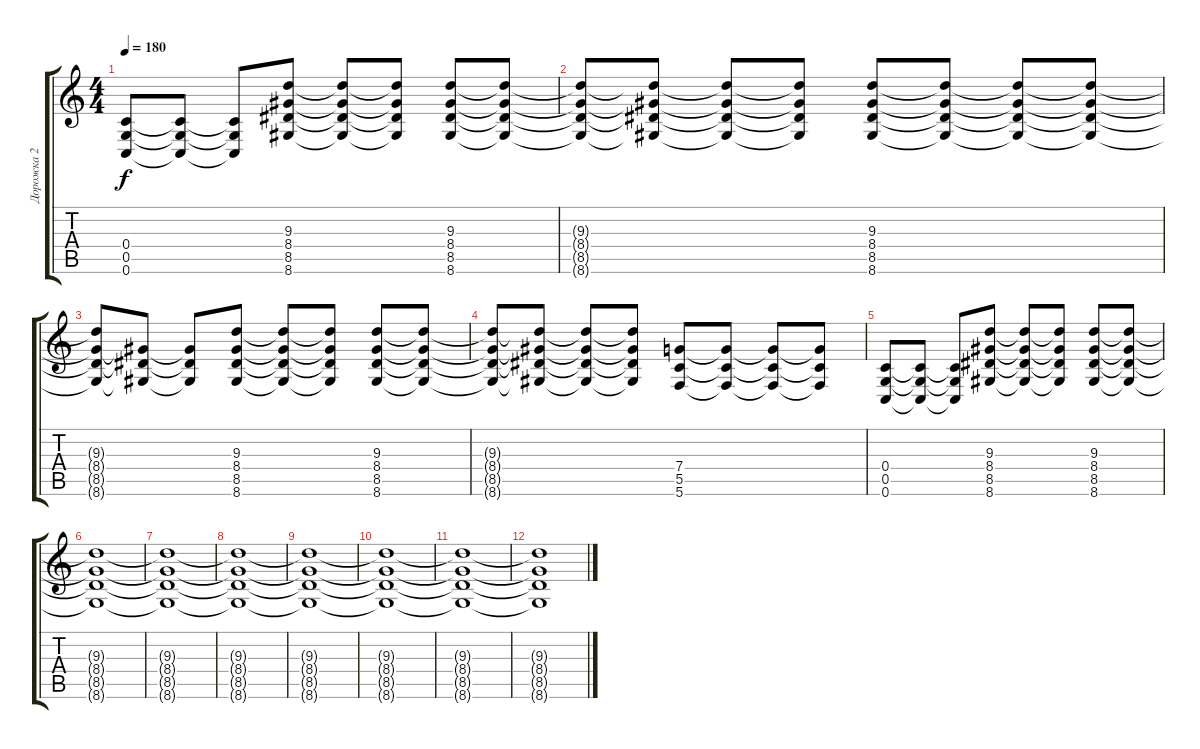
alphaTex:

\track ("Дорожка 2" "Дорожка 2") {instrument overdrivenguitar}
\staff {score tabs}
\tuning (D4 A3 F3 C3 G2 C2) {hide}
\ts (4 4)
\tempo 180
\clef g2
\ks c
(0.4 0.5 0.6).8{dy f} (0.4{t} 0.5{t} 0.6{t}).8 (0.4{t} 0.5{t} 0.6{t}).8 (9.3 8.4 8.5 8.6).8 (9.3{t} 8.4{t} 8.5{t} 8.6{t}).8 (9.3{t} 8.4{t} 8.5{t} 8.6{t}).8 (9.3 8.4 8.5 8.6).8 (9.3{t} 8.4{t} 8.5{t} 8.6{t}).8 |
(9.3{t} 8.4{t} 8.5{t} 8.6{t}).8 (9.3{t} 8.4{t} 8.5{t} 8.6{t}).8 (9.3{t} 8.4{t} 8.5{t} 8.6{t}).8 (9.3{t} 8.4{t} 8.5{t} 8.6{t}).8 (9.3 8.4 8.5 8.6).8 (9.3{t} 8.4{t} 8.5{t} 8.6{t}).8 (9.3{t} 8.4{t} 8.5{t} 8.6{t}).8 (9.3{t} 8.4{t} 8.5{t} 8.6{t}).8 |
(9.3{t} 8.4{t} 8.5{t} 8.6{t}).8 (8.4{t} 8.5{t} 8.6{t}).8 (8.4{t} 8.5{t} 8.6{t}).8 (9.3 8.4 8.5 8.6).8 (9.3{t} 8.4{t} 8.5{t} 8.6{t}).8 (9.3{t} 8.4{t} 8.5{t} 8.6{t}).8 (9.3 8.4 8.5 8.6).8 (9.3{t} 8.4{t} 8.5{t} 8.6{t}).8 |
(9.3{t} 8.4{t} 8.5{t} 8.6{t}).8 (9.3{t} 8.4{t} 8.5{t} 8.6{t}).8 (9.3{t} 8.4{t} 8.5{t} 8.6{t}).8 (9.3{t} 8.4{t} 8.5{t} 8.6{t}).8 (7.4 5.5 5.6).8 (7.4{t} 5.5{t} 5.6{t}).8 (7.4{t} 5.5{t} 5.6{t}).8 (7.4{t} 5.5{t} 5.6{t}).8 |
(0.4 0.5 0.6).8 (0.4{t} 0.5{t} 0.6{t}).8 (0.4{t} 0.5{t} 0.6{t}).8 (9.3 8.4 8.5 8.6).8 (9.3{t} 8.4{t} 8.5{t} 8.6{t}).8 (9.3{t} 8.4{t} 8.5{t} 8.6{t}).8 (9.3 8.4 8.5 8.6).8 (9.3{t} 8.4{t} 8.5{t} 8.6{t}).8 |
(9.3{t} 8.4{t} 8.5{t} 8.6{t}).1 |
(9.3{t} 8.4{t} 8.5{t} 8.6{t}).1 |
(9.3{t} 8.4{t} 8.5{t} 8.6{t}).1 |
(9.3{t} 8.4{t} 8.5{t} 8.6{t}).1 |
(9.3{t} 8.4{t} 8.5{t} 8.6{t}).1 |
(9.3{t} 8.4{t} 8.5{t} 8.6{t}).1 |
(9.3{t} 8.4{t} 8.5{t} 8.6{t}).1
